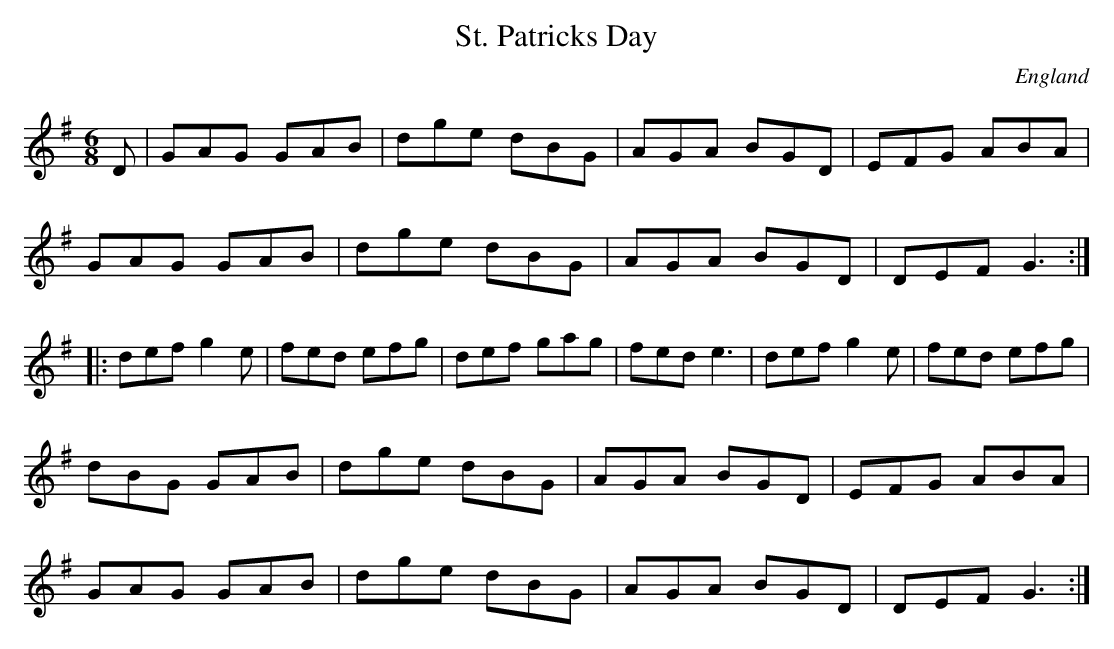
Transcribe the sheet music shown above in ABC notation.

X:1
T:St. Patricks Day
L:1/8
M:6/8
O:England
K:G major
D | GAG GAB | dge dBG | AGA BGD | EFG ABA |
      GAG GAB | dge dBG | AGA BGD | DEF  G3 ::
def  g2e   |  fed efg   |  def gag  | fed e3 | def  g2e   |  fed efg |
dBG GAB | dge dBG |  AGA BGD | EFG ABA |
GAG GAB | dge dBG |  AGA BGD | DEF  G3 :|
